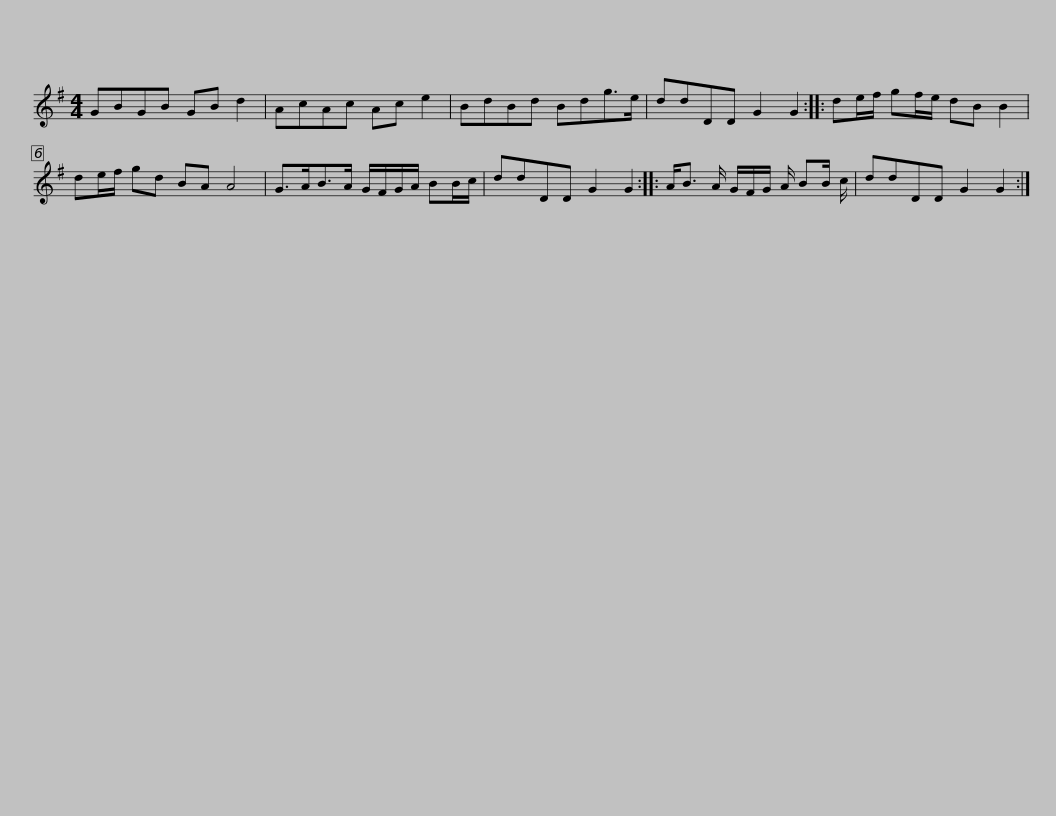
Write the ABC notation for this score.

X:1
L:1/8
M:4/4
I:linebreak $
K:G
V:1 treble
V:1
 GBGB GB d2 | AcAc Ac e2 | BdBd Bdg>e | ddDD G2 G2 :: de/f/ gf/e/ dB B2 |$ %5
 de/f/ gd BA A4 | G>AB>A G/F/G/A/ BB/c/ | ddDD G2 G2 :: A<B A/ G/F/G/ A/ BB/ c/ | ddDD G2 G2 :| %10
